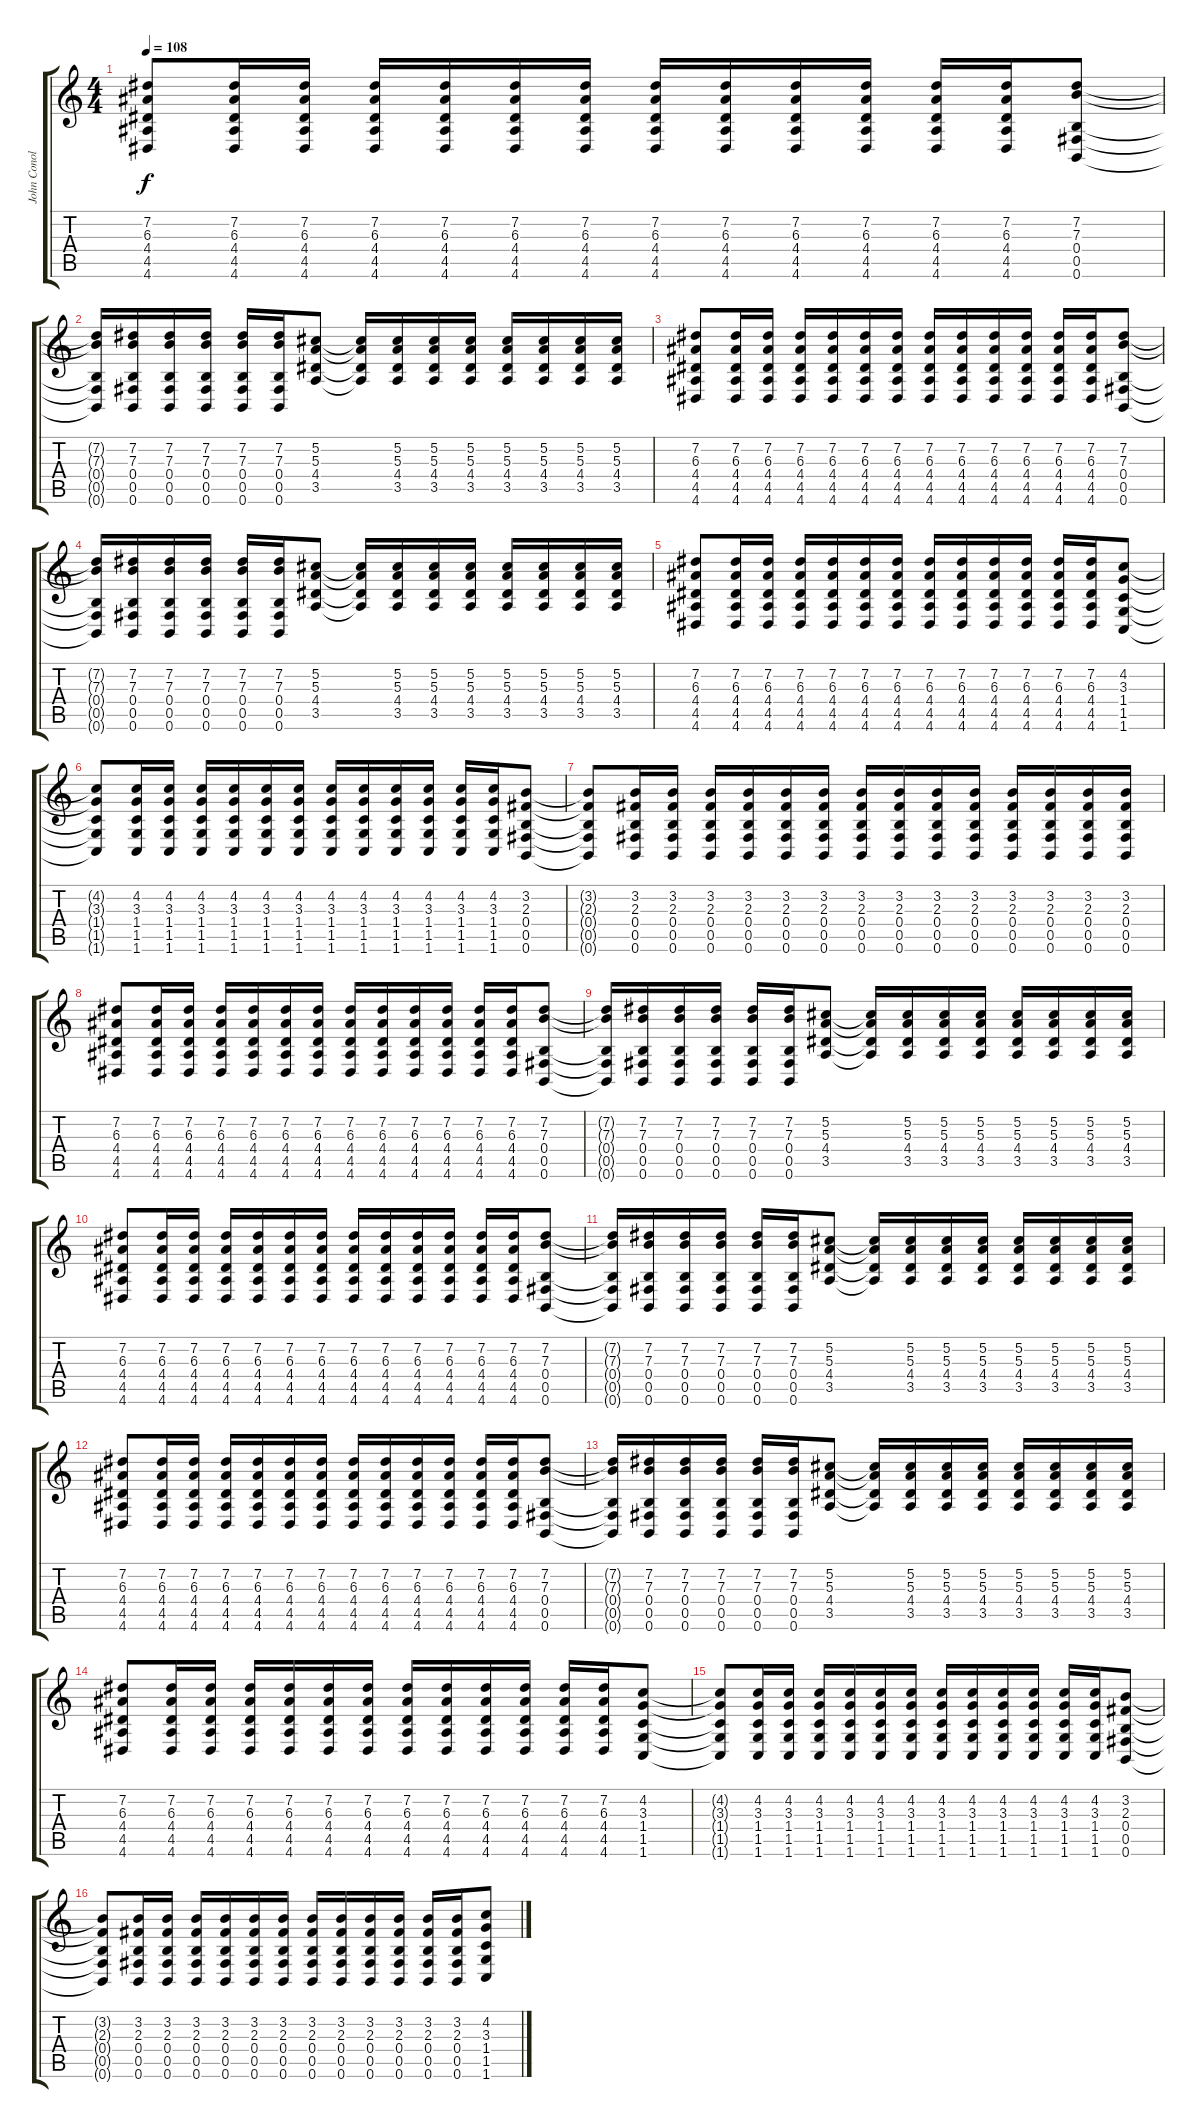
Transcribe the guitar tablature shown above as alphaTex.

\track ("John Conolly - Guitar" "John Conol") {instrument distortionguitar}
\staff {score tabs}
\tuning (Db4 Ab3 E3 B2 Gb2 B1) {hide}
\ts (4 4)
\tempo 108
\clef g2
\ks c
(7.2 6.3 4.4 4.5 4.6).8{dy f} (7.2 6.3 4.4 4.5 4.6).16 (7.2 6.3 4.4 4.5 4.6).16 (7.2 6.3 4.4 4.5 4.6).16 (7.2 6.3 4.4 4.5 4.6).16 (7.2 6.3 4.4 4.5 4.6).16 (7.2 6.3 4.4 4.5 4.6).16 (7.2 6.3 4.4 4.5 4.6).16 (7.2 6.3 4.4 4.5 4.6).16 (7.2 6.3 4.4 4.5 4.6).16 (7.2 6.3 4.4 4.5 4.6).16 (7.2 6.3 4.4 4.5 4.6).16 (7.2 6.3 4.4 4.5 4.6).16 (7.2 7.3 0.4 0.5 0.6).8 |
(7.2{t} 7.3{t} 0.4{t} 0.5{t} 0.6{t}).16 (7.2 7.3 0.4 0.5 0.6).16 (7.2 7.3 0.4 0.5 0.6).16 (7.2 7.3 0.4 0.5 0.6).16 (7.2 7.3 0.4 0.5 0.6).16 (7.2 7.3 0.4 0.5 0.6).16 (5.2 5.3 4.4 3.5).8 (5.2{t} 5.3{t} 4.4{t} 3.5{t}).16 (5.2 5.3 4.4 3.5).16 (5.2 5.3 4.4 3.5).16 (5.2 5.3 4.4 3.5).16 (5.2 5.3 4.4 3.5).16 (5.2 5.3 4.4 3.5).16 (5.2 5.3 4.4 3.5).16 (5.2 5.3 4.4 3.5).16 |
(7.2 6.3 4.4 4.5 4.6).8 (7.2 6.3 4.4 4.5 4.6).16 (7.2 6.3 4.4 4.5 4.6).16 (7.2 6.3 4.4 4.5 4.6).16 (7.2 6.3 4.4 4.5 4.6).16 (7.2 6.3 4.4 4.5 4.6).16 (7.2 6.3 4.4 4.5 4.6).16 (7.2 6.3 4.4 4.5 4.6).16 (7.2 6.3 4.4 4.5 4.6).16 (7.2 6.3 4.4 4.5 4.6).16 (7.2 6.3 4.4 4.5 4.6).16 (7.2 6.3 4.4 4.5 4.6).16 (7.2 6.3 4.4 4.5 4.6).16 (7.2 7.3 0.4 0.5 0.6).8 |
(7.2{t} 7.3{t} 0.4{t} 0.5{t} 0.6{t}).16 (7.2 7.3 0.4 0.5 0.6).16 (7.2 7.3 0.4 0.5 0.6).16 (7.2 7.3 0.4 0.5 0.6).16 (7.2 7.3 0.4 0.5 0.6).16 (7.2 7.3 0.4 0.5 0.6).16 (5.2 5.3 4.4 3.5).8 (5.2{t} 5.3{t} 4.4{t} 3.5{t}).16 (5.2 5.3 4.4 3.5).16 (5.2 5.3 4.4 3.5).16 (5.2 5.3 4.4 3.5).16 (5.2 5.3 4.4 3.5).16 (5.2 5.3 4.4 3.5).16 (5.2 5.3 4.4 3.5).16 (5.2 5.3 4.4 3.5).16 |
(7.2 6.3 4.4 4.5 4.6).8 (7.2 6.3 4.4 4.5 4.6).16 (7.2 6.3 4.4 4.5 4.6).16 (7.2 6.3 4.4 4.5 4.6).16 (7.2 6.3 4.4 4.5 4.6).16 (7.2 6.3 4.4 4.5 4.6).16 (7.2 6.3 4.4 4.5 4.6).16 (7.2 6.3 4.4 4.5 4.6).16 (7.2 6.3 4.4 4.5 4.6).16 (7.2 6.3 4.4 4.5 4.6).16 (7.2 6.3 4.4 4.5 4.6).16 (7.2 6.3 4.4 4.5 4.6).16 (7.2 6.3 4.4 4.5 4.6).16 (4.2 3.3 1.4 1.5 1.6).8 |
(4.2{t} 3.3{t} 1.4{t} 1.5{t} 1.6{t}).8 (4.2 3.3 1.4 1.5 1.6).16 (4.2 3.3 1.4 1.5 1.6).16 (4.2 3.3 1.4 1.5 1.6).16 (4.2 3.3 1.4 1.5 1.6).16 (4.2 3.3 1.4 1.5 1.6).16 (4.2 3.3 1.4 1.5 1.6).16 (4.2 3.3 1.4 1.5 1.6).16 (4.2 3.3 1.4 1.5 1.6).16 (4.2 3.3 1.4 1.5 1.6).16 (4.2 3.3 1.4 1.5 1.6).16 (4.2 3.3 1.4 1.5 1.6).16 (4.2 3.3 1.4 1.5 1.6).16 (3.2 2.3 0.4 0.5 0.6).8 |
(3.2{t} 2.3{t} 0.4{t} 0.5{t} 0.6{t}).8 (3.2 2.3 0.4 0.5 0.6).16 (3.2 2.3 0.4 0.5 0.6).16 (3.2 2.3 0.4 0.5 0.6).16 (3.2 2.3 0.4 0.5 0.6).16 (3.2 2.3 0.4 0.5 0.6).16 (3.2 2.3 0.4 0.5 0.6).16 (3.2 2.3 0.4 0.5 0.6).16 (3.2 2.3 0.4 0.5 0.6).16 (3.2 2.3 0.4 0.5 0.6).16 (3.2 2.3 0.4 0.5 0.6).16 (3.2 2.3 0.4 0.5 0.6).16 (3.2 2.3 0.4 0.5 0.6).16 (3.2 2.3 0.4 0.5 0.6).16 (3.2 2.3 0.4 0.5 0.6).16 |
(7.2 6.3 4.4 4.5 4.6).8 (7.2 6.3 4.4 4.5 4.6).16 (7.2 6.3 4.4 4.5 4.6).16 (7.2 6.3 4.4 4.5 4.6).16 (7.2 6.3 4.4 4.5 4.6).16 (7.2 6.3 4.4 4.5 4.6).16 (7.2 6.3 4.4 4.5 4.6).16 (7.2 6.3 4.4 4.5 4.6).16 (7.2 6.3 4.4 4.5 4.6).16 (7.2 6.3 4.4 4.5 4.6).16 (7.2 6.3 4.4 4.5 4.6).16 (7.2 6.3 4.4 4.5 4.6).16 (7.2 6.3 4.4 4.5 4.6).16 (7.2 7.3 0.4 0.5 0.6).8 |
(7.2{t} 7.3{t} 0.4{t} 0.5{t} 0.6{t}).16 (7.2 7.3 0.4 0.5 0.6).16 (7.2 7.3 0.4 0.5 0.6).16 (7.2 7.3 0.4 0.5 0.6).16 (7.2 7.3 0.4 0.5 0.6).16 (7.2 7.3 0.4 0.5 0.6).16 (5.2 5.3 4.4 3.5).8 (5.2{t} 5.3{t} 4.4{t} 3.5{t}).16 (5.2 5.3 4.4 3.5).16 (5.2 5.3 4.4 3.5).16 (5.2 5.3 4.4 3.5).16 (5.2 5.3 4.4 3.5).16 (5.2 5.3 4.4 3.5).16 (5.2 5.3 4.4 3.5).16 (5.2 5.3 4.4 3.5).16 |
(7.2 6.3 4.4 4.5 4.6).8 (7.2 6.3 4.4 4.5 4.6).16 (7.2 6.3 4.4 4.5 4.6).16 (7.2 6.3 4.4 4.5 4.6).16 (7.2 6.3 4.4 4.5 4.6).16 (7.2 6.3 4.4 4.5 4.6).16 (7.2 6.3 4.4 4.5 4.6).16 (7.2 6.3 4.4 4.5 4.6).16 (7.2 6.3 4.4 4.5 4.6).16 (7.2 6.3 4.4 4.5 4.6).16 (7.2 6.3 4.4 4.5 4.6).16 (7.2 6.3 4.4 4.5 4.6).16 (7.2 6.3 4.4 4.5 4.6).16 (7.2 7.3 0.4 0.5 0.6).8 |
(7.2{t} 7.3{t} 0.4{t} 0.5{t} 0.6{t}).16 (7.2 7.3 0.4 0.5 0.6).16 (7.2 7.3 0.4 0.5 0.6).16 (7.2 7.3 0.4 0.5 0.6).16 (7.2 7.3 0.4 0.5 0.6).16 (7.2 7.3 0.4 0.5 0.6).16 (5.2 5.3 4.4 3.5).8 (5.2{t} 5.3{t} 4.4{t} 3.5{t}).16 (5.2 5.3 4.4 3.5).16 (5.2 5.3 4.4 3.5).16 (5.2 5.3 4.4 3.5).16 (5.2 5.3 4.4 3.5).16 (5.2 5.3 4.4 3.5).16 (5.2 5.3 4.4 3.5).16 (5.2 5.3 4.4 3.5).16 |
(7.2 6.3 4.4 4.5 4.6).8 (7.2 6.3 4.4 4.5 4.6).16 (7.2 6.3 4.4 4.5 4.6).16 (7.2 6.3 4.4 4.5 4.6).16 (7.2 6.3 4.4 4.5 4.6).16 (7.2 6.3 4.4 4.5 4.6).16 (7.2 6.3 4.4 4.5 4.6).16 (7.2 6.3 4.4 4.5 4.6).16 (7.2 6.3 4.4 4.5 4.6).16 (7.2 6.3 4.4 4.5 4.6).16 (7.2 6.3 4.4 4.5 4.6).16 (7.2 6.3 4.4 4.5 4.6).16 (7.2 6.3 4.4 4.5 4.6).16 (7.2 7.3 0.4 0.5 0.6).8 |
(7.2{t} 7.3{t} 0.4{t} 0.5{t} 0.6{t}).16 (7.2 7.3 0.4 0.5 0.6).16 (7.2 7.3 0.4 0.5 0.6).16 (7.2 7.3 0.4 0.5 0.6).16 (7.2 7.3 0.4 0.5 0.6).16 (7.2 7.3 0.4 0.5 0.6).16 (5.2 5.3 4.4 3.5).8 (5.2{t} 5.3{t} 4.4{t} 3.5{t}).16 (5.2 5.3 4.4 3.5).16 (5.2 5.3 4.4 3.5).16 (5.2 5.3 4.4 3.5).16 (5.2 5.3 4.4 3.5).16 (5.2 5.3 4.4 3.5).16 (5.2 5.3 4.4 3.5).16 (5.2 5.3 4.4 3.5).16 |
(7.2 6.3 4.4 4.5 4.6).8 (7.2 6.3 4.4 4.5 4.6).16 (7.2 6.3 4.4 4.5 4.6).16 (7.2 6.3 4.4 4.5 4.6).16 (7.2 6.3 4.4 4.5 4.6).16 (7.2 6.3 4.4 4.5 4.6).16 (7.2 6.3 4.4 4.5 4.6).16 (7.2 6.3 4.4 4.5 4.6).16 (7.2 6.3 4.4 4.5 4.6).16 (7.2 6.3 4.4 4.5 4.6).16 (7.2 6.3 4.4 4.5 4.6).16 (7.2 6.3 4.4 4.5 4.6).16 (7.2 6.3 4.4 4.5 4.6).16 (4.2 3.3 1.4 1.5 1.6).8 |
(4.2{t} 3.3{t} 1.4{t} 1.5{t} 1.6{t}).8 (4.2 3.3 1.4 1.5 1.6).16 (4.2 3.3 1.4 1.5 1.6).16 (4.2 3.3 1.4 1.5 1.6).16 (4.2 3.3 1.4 1.5 1.6).16 (4.2 3.3 1.4 1.5 1.6).16 (4.2 3.3 1.4 1.5 1.6).16 (4.2 3.3 1.4 1.5 1.6).16 (4.2 3.3 1.4 1.5 1.6).16 (4.2 3.3 1.4 1.5 1.6).16 (4.2 3.3 1.4 1.5 1.6).16 (4.2 3.3 1.4 1.5 1.6).16 (4.2 3.3 1.4 1.5 1.6).16 (3.2 2.3 0.4 0.5 0.6).8 |
(3.2{t} 2.3{t} 0.4{t} 0.5{t} 0.6{t}).8 (3.2 2.3 0.4 0.5 0.6).16 (3.2 2.3 0.4 0.5 0.6).16 (3.2 2.3 0.4 0.5 0.6).16 (3.2 2.3 0.4 0.5 0.6).16 (3.2 2.3 0.4 0.5 0.6).16 (3.2 2.3 0.4 0.5 0.6).16 (3.2 2.3 0.4 0.5 0.6).16 (3.2 2.3 0.4 0.5 0.6).16 (3.2 2.3 0.4 0.5 0.6).16 (3.2 2.3 0.4 0.5 0.6).16 (3.2 2.3 0.4 0.5 0.6).16 (3.2 2.3 0.4 0.5 0.6).16 (4.2 3.3 1.4 1.5 1.6).8
